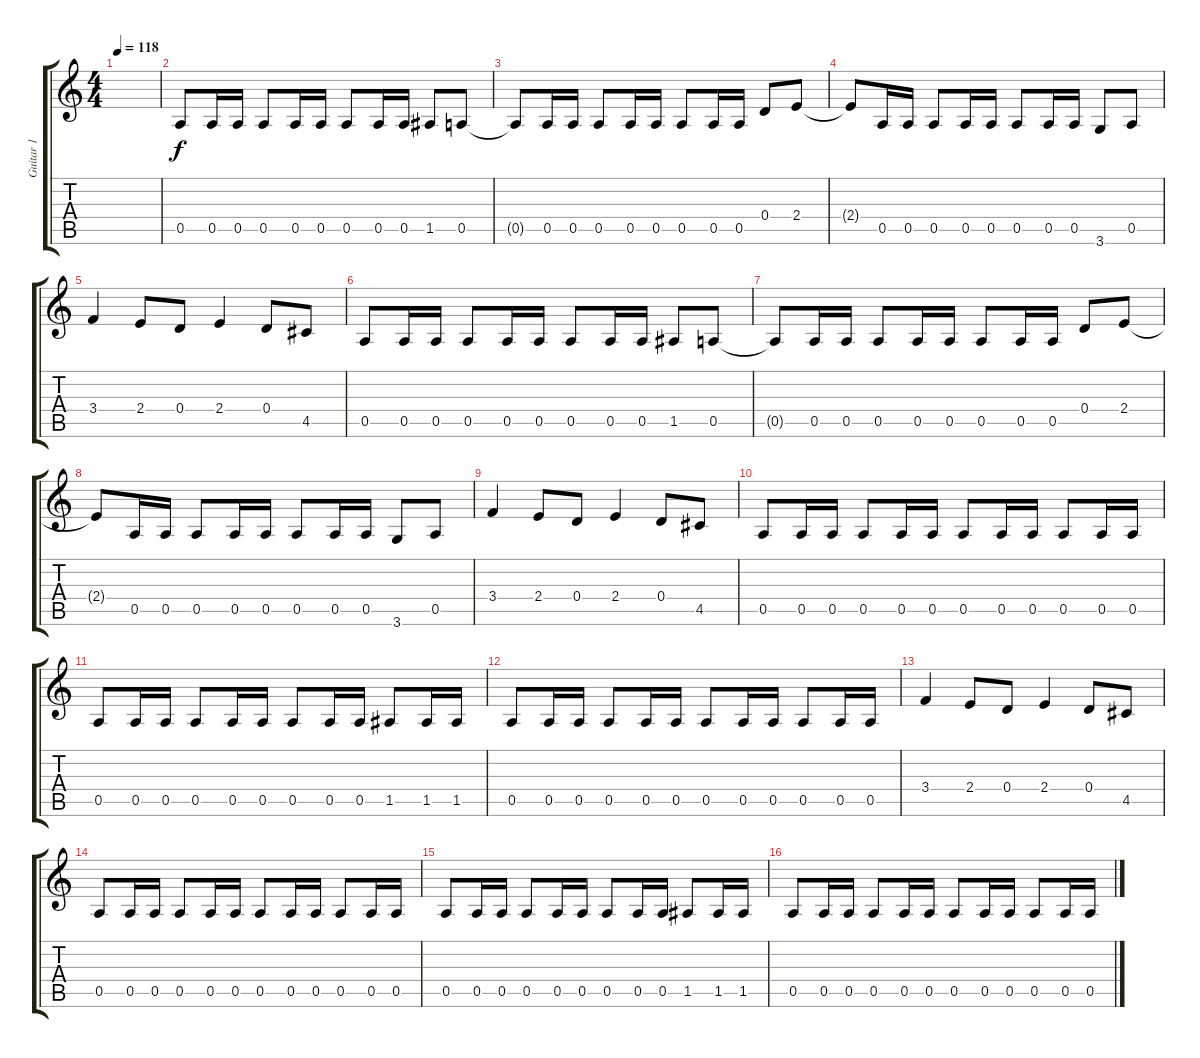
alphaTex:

\track ("Guitar 1" "Guitar 1") {instrument distortionguitar}
\staff {score tabs}
\tuning (E4 B3 G3 D3 A2 E2) {hide}
\ts (4 4)
\tempo 118
\clef g2
\ks c
|
0.5.8 0.5.16 0.5.16 0.5.8 0.5.16 0.5.16 0.5.8 0.5.16 0.5.16 1.5.8 0.5.8 |
0.5{t}.8 0.5.16 0.5.16 0.5.8 0.5.16 0.5.16 0.5.8 0.5.16 0.5.16 0.4.8 2.4.8 |
2.4{t}.8 0.5.16 0.5.16 0.5.8 0.5.16 0.5.16 0.5.8 0.5.16 0.5.16 3.6.8 0.5.8 |
3.4.4 2.4.8 0.4.8 2.4.4 0.4.8 4.5.8 |
0.5.8 0.5.16 0.5.16 0.5.8 0.5.16 0.5.16 0.5.8 0.5.16 0.5.16 1.5.8 0.5.8 |
0.5{t}.8 0.5.16 0.5.16 0.5.8 0.5.16 0.5.16 0.5.8 0.5.16 0.5.16 0.4.8 2.4.8 |
2.4{t}.8 0.5.16 0.5.16 0.5.8 0.5.16 0.5.16 0.5.8 0.5.16 0.5.16 3.6.8 0.5.8 |
3.4.4 2.4.8 0.4.8 2.4.4 0.4.8 4.5.8 |
0.5.8 0.5.16 0.5.16 0.5.8 0.5.16 0.5.16 0.5.8 0.5.16 0.5.16 0.5.8 0.5.16 0.5.16 |
0.5.8 0.5.16 0.5.16 0.5.8 0.5.16 0.5.16 0.5.8 0.5.16 0.5.16 1.5.8 1.5.16 1.5.16 |
0.5.8 0.5.16 0.5.16 0.5.8 0.5.16 0.5.16 0.5.8 0.5.16 0.5.16 0.5.8 0.5.16 0.5.16 |
3.4.4 2.4.8 0.4.8 2.4.4 0.4.8 4.5.8 |
0.5.8 0.5.16 0.5.16 0.5.8 0.5.16 0.5.16 0.5.8 0.5.16 0.5.16 0.5.8 0.5.16 0.5.16 |
0.5.8 0.5.16 0.5.16 0.5.8 0.5.16 0.5.16 0.5.8 0.5.16 0.5.16 1.5.8 1.5.16 1.5.16 |
0.5.8 0.5.16 0.5.16 0.5.8 0.5.16 0.5.16 0.5.8 0.5.16 0.5.16 0.5.8 0.5.16 0.5.16
